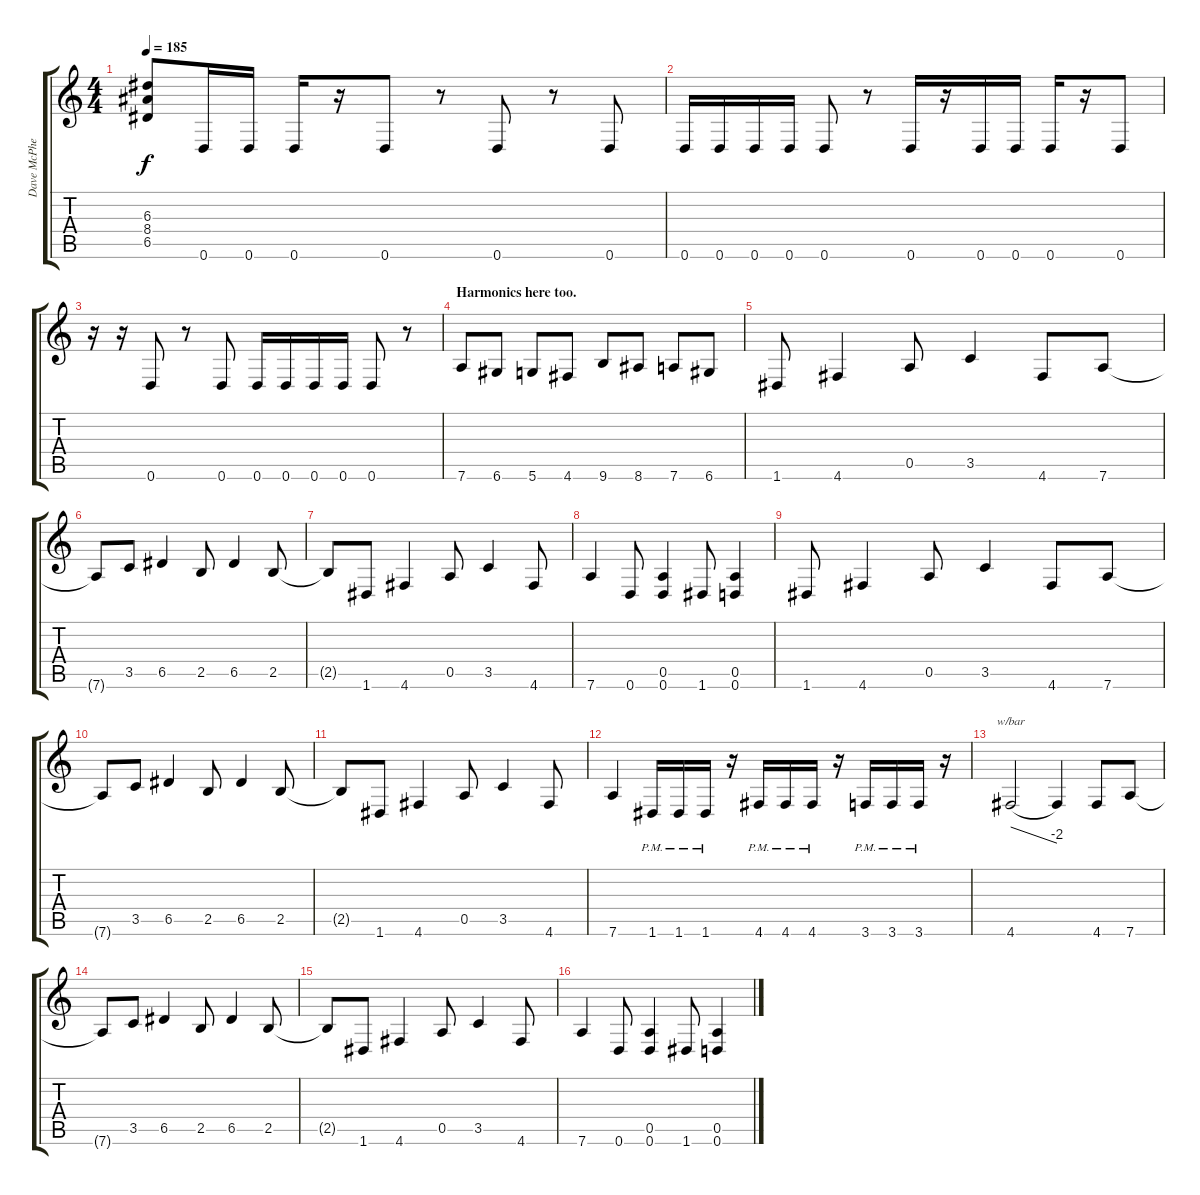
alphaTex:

\track ("Dave McPherson" "Dave McPhe") {instrument distortionguitar}
\staff {score tabs}
\tuning (E4 B3 A3 D3 A2 D2) {hide}
\ts (4 4)
\tempo 185
\clef g2
\ks c
(6.3 8.4 6.5).8{dy f} 0.6.16 0.6.16 0.6.16 r.16 0.6.8 r.8 0.6.8 r.8 0.6.8 |
0.6.16 0.6.16 0.6.16 0.6.16 0.6.8 r.8 0.6.16 r.16 0.6.16 0.6.16 0.6.16 r.16 0.6.8 |
r.16 r.16 0.6.8 r.8 0.6.8 0.6.16 0.6.16 0.6.16 0.6.16 0.6.8 r.8 |
\section ("" "Harmonics here too.")
7.6.8 6.6.8 5.6.8 4.6.8 9.6.8 8.6.8 7.6.8 6.6.8 |
1.6.8 4.6.4 0.5.8 3.5.4 4.6.8 7.6.8 |
7.6{t}.8 3.5.8 6.5.4 2.5.8 6.5.4 2.5.8 |
2.5{t}.8 1.6.8 4.6.4 0.5.8 3.5.4 4.6.8 |
7.6.4 0.6.8 (0.5 0.6).4 1.6.8 (0.5 0.6).4 |
1.6.8 4.6.4 0.5.8 3.5.4 4.6.8 7.6.8 |
7.6{t}.8 3.5.8 6.5.4 2.5.8 6.5.4 2.5.8 |
2.5{t}.8 1.6.8 4.6.4 0.5.8 3.5.4 4.6.8 |
7.6.4 1.6{pm}.16 1.6{pm}.16 1.6{pm}.16 r.16 4.6{pm}.16 4.6{pm}.16 4.6{pm}.16 r.16 3.6{pm}.16 3.6{pm}.16 3.6{pm}.16 r.16 |
4.6.2{tbe (dive default 0 0 60 -8)} 4.6{t}.4 4.6.8 7.6.8 |
7.6{t}.8 3.5.8 6.5.4 2.5.8 6.5.4 2.5.8 |
2.5{t}.8 1.6.8 4.6.4 0.5.8 3.5.4 4.6.8 |
7.6.4 0.6.8 (0.5 0.6).4 1.6.8 (0.5 0.6).4
